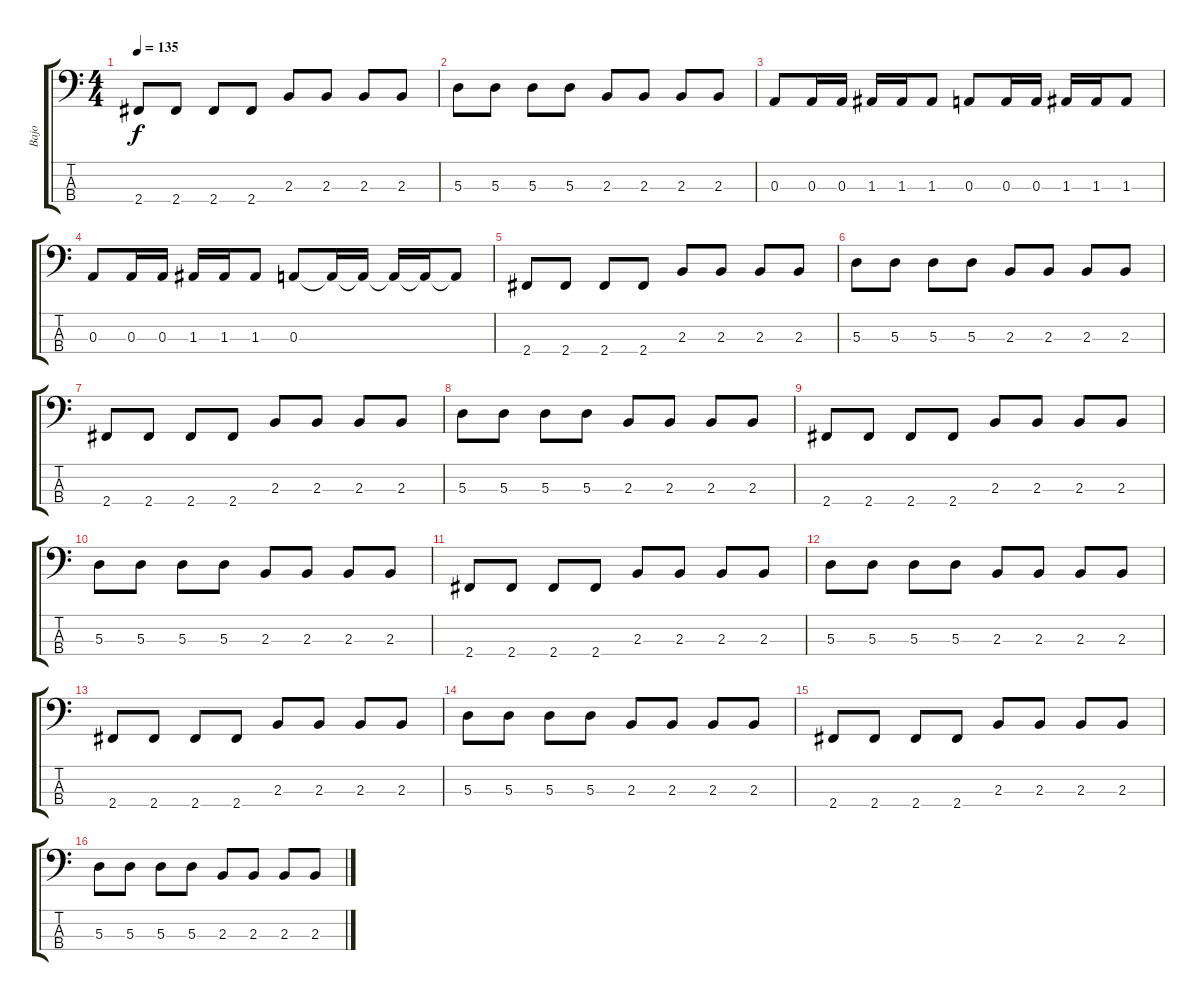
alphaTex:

\track ("Bajo" "Bajo") {instrument electricbassfinger}
\staff {score tabs}
\tuning (G2 D2 A1 E1) {hide}
\ts (4 4)
\tempo 135
\clef f4
\ks c
2.4.8{dy f} 2.4.8 2.4.8 2.4.8 2.3.8 2.3.8 2.3.8 2.3.8 |
5.3.8 5.3.8 5.3.8 5.3.8 2.3.8 2.3.8 2.3.8 2.3.8 |
0.3.8 0.3.16 0.3.16 1.3.16 1.3.16 1.3.8 0.3.8 0.3.16 0.3.16 1.3.16 1.3.16 1.3.8 |
0.3.8 0.3.16 0.3.16 1.3.16 1.3.16 1.3.8 0.3.8 0.3{t}.16 0.3{t}.16 0.3{t}.16 0.3{t}.16 0.3{t}.8 |
2.4.8 2.4.8 2.4.8 2.4.8 2.3.8 2.3.8 2.3.8 2.3.8 |
5.3.8 5.3.8 5.3.8 5.3.8 2.3.8 2.3.8 2.3.8 2.3.8 |
2.4.8 2.4.8 2.4.8 2.4.8 2.3.8 2.3.8 2.3.8 2.3.8 |
5.3.8 5.3.8 5.3.8 5.3.8 2.3.8 2.3.8 2.3.8 2.3.8 |
2.4.8 2.4.8 2.4.8 2.4.8 2.3.8 2.3.8 2.3.8 2.3.8 |
5.3.8 5.3.8 5.3.8 5.3.8 2.3.8 2.3.8 2.3.8 2.3.8 |
2.4.8 2.4.8 2.4.8 2.4.8 2.3.8 2.3.8 2.3.8 2.3.8 |
5.3.8 5.3.8 5.3.8 5.3.8 2.3.8 2.3.8 2.3.8 2.3.8 |
2.4.8 2.4.8 2.4.8 2.4.8 2.3.8 2.3.8 2.3.8 2.3.8 |
5.3.8 5.3.8 5.3.8 5.3.8 2.3.8 2.3.8 2.3.8 2.3.8 |
2.4.8 2.4.8 2.4.8 2.4.8 2.3.8 2.3.8 2.3.8 2.3.8 |
5.3.8 5.3.8 5.3.8 5.3.8 2.3.8 2.3.8 2.3.8 2.3.8
